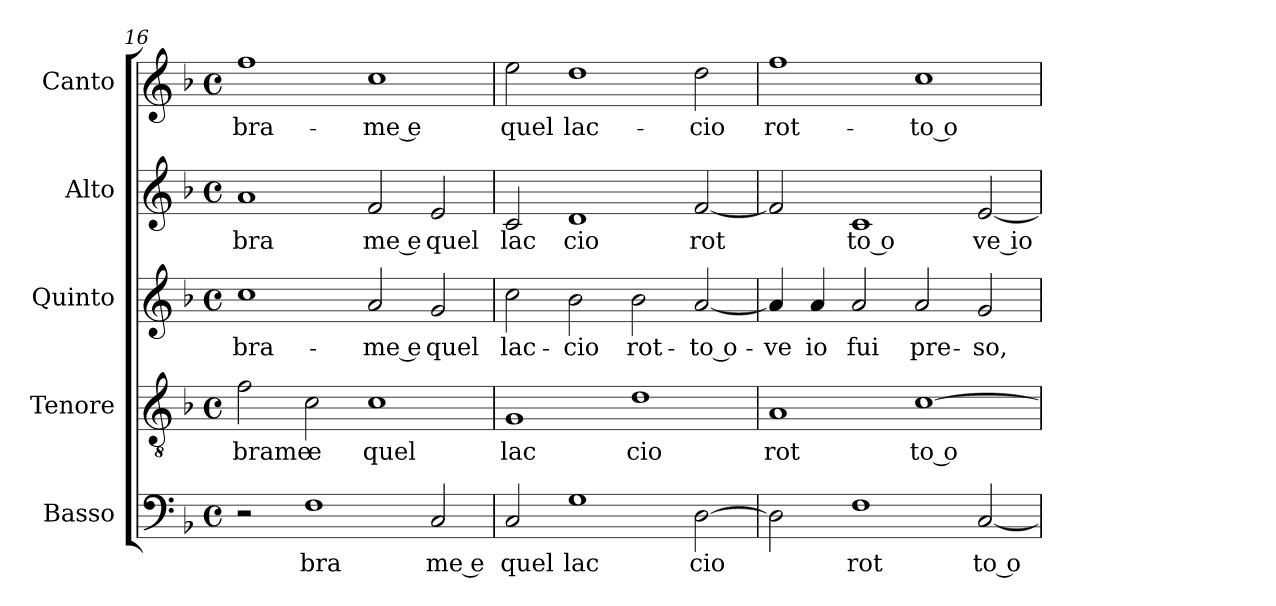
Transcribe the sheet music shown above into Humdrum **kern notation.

**kern	**text	**kern	**text	**kern	**text	**kern	**text	**kern	**text
*part5	*part5	*part4	*part4	*part3	*part3	*part2	*part2	*part1	*part1
*staff5	*staff5	*staff4	*staff4	*staff3	*staff3	*staff2	*staff2	*staff1	*staff1
*I"Basso	*	*I"Tenore	*	*I"Quinto	*	*I"Alto	*	*I"Canto	*
*clefF4	*	*clefGv2	*	*clefG2	*	*clefG2	*	*clefG2	*
*k[b-]	*	*k[b-]	*	*k[b-]	*	*k[b-]	*	*k[b-]	*
*F:	*	*F:	*	*F:	*	*F:	*	*F:	*
*M4/4	*	*M4/4	*	*M4/4	*	*M4/4	*	*M4/4	*
*met(c)	*	*met(c)	*	*met(c)	*	*met(c)	*	*met(c)	*
=16	=16	=16	=16	=16	=16	=16	=16	=16	=16
!	!	!	!LO:LY:b:cj	!	!LO:LY:b:cj	!	!LO:LY:b:cj	!	!LO:LY:b:cj
2r	.	2f\	brame	1cc	bra-	1a	bra	1ff	bra-
!	!LO:LY:b:cj	!	!LO:LY:b	!	!	!	!	!	!
1F	bra	2c\	e	.	.	.	.	.	.
!	!	!	!LO:LY:b:cj	!	!LO:LY:b:rj	!	!LO:LY:b:rj	!	!LO:LY:b:rj
.	.	1c	quel	2a/	-me e	2f/	me e	1cc	-me e
!	!LO:LY:b:rj	!	!	!	!LO:LY:b:cj	!	!LO:LY:b:cj	!	!
2C/	me e	.	.	2g/	quel	2e/	quel	.	.
=17	=17	=17	=17	=17	=17	=17	=17	=17	=17
!	!LO:LY:b:cj	!	!LO:LY:b:cj	!	!LO:LY:b:cj	!	!LO:LY:b:cj	!	!LO:LY:b:cj
2C/	quel	1G	lac	2cc\	lac-	2c/	lac	2ee\	quel
!	!LO:LY:b:cj	!	!	!	!LO:LY:b:cj	!	!LO:LY:b:cj	!	!LO:LY:b:cj
1G	lac	.	.	2b-\	-cio	1d	cio	1dd	lac-
!	!	!	!LO:LY:b:cj	!	!LO:LY:b:cj	!	!	!	!
.	.	1d	cio	2b-\	rot-	.	.	.	.
!	!LO:LY:b	!	!	!	!LO:LY:b:cj	!	!LO:LY:b	!	!LO:LY:b:cj
[>2D\	cio	.	.	[<2a/	-to o-	[<2f/	rot	2dd\	-cio
=18	=18	=18	=18	=18	=18	=18	=18	=18	=18
!	!	!	!LO:LY:b:cj	!	!LO:LY:b	!	!	!	!LO:LY:b:cj
2D\]	.	1A	rot	4a/]	-ve	2f/]	.	1ff	rot-
!	!	!	!	!	!LO:LY:b	!	!	!	!
.	.	.	.	4a/	io	.	.	.	.
!	!LO:LY:b:cj	!	!	!	!LO:LY:b:cj	!	!LO:LY:b:rj	!	!
1F	rot	.	.	2a/	fui	1c	to o	.	.
!	!	!	!LO:LY:b:cj	!	!LO:LY:b:cj	!	!	!	!LO:LY:b:rj
.	.	[<1c	to o	2a/	pre-	.	.	1cc	-to o-
!	!LO:LY:b:cj	!	!	!	!LO:LY:b:cj	!	!LO:LY:b:cj	!	!
[>2C/	to o	.	.	2g/	-so,	[>2e/	ve io	.	.
=	=	=	=	=	=	=	=	=	=
*-	*-	*-	*-	*-	*-	*-	*-	*-	*-
